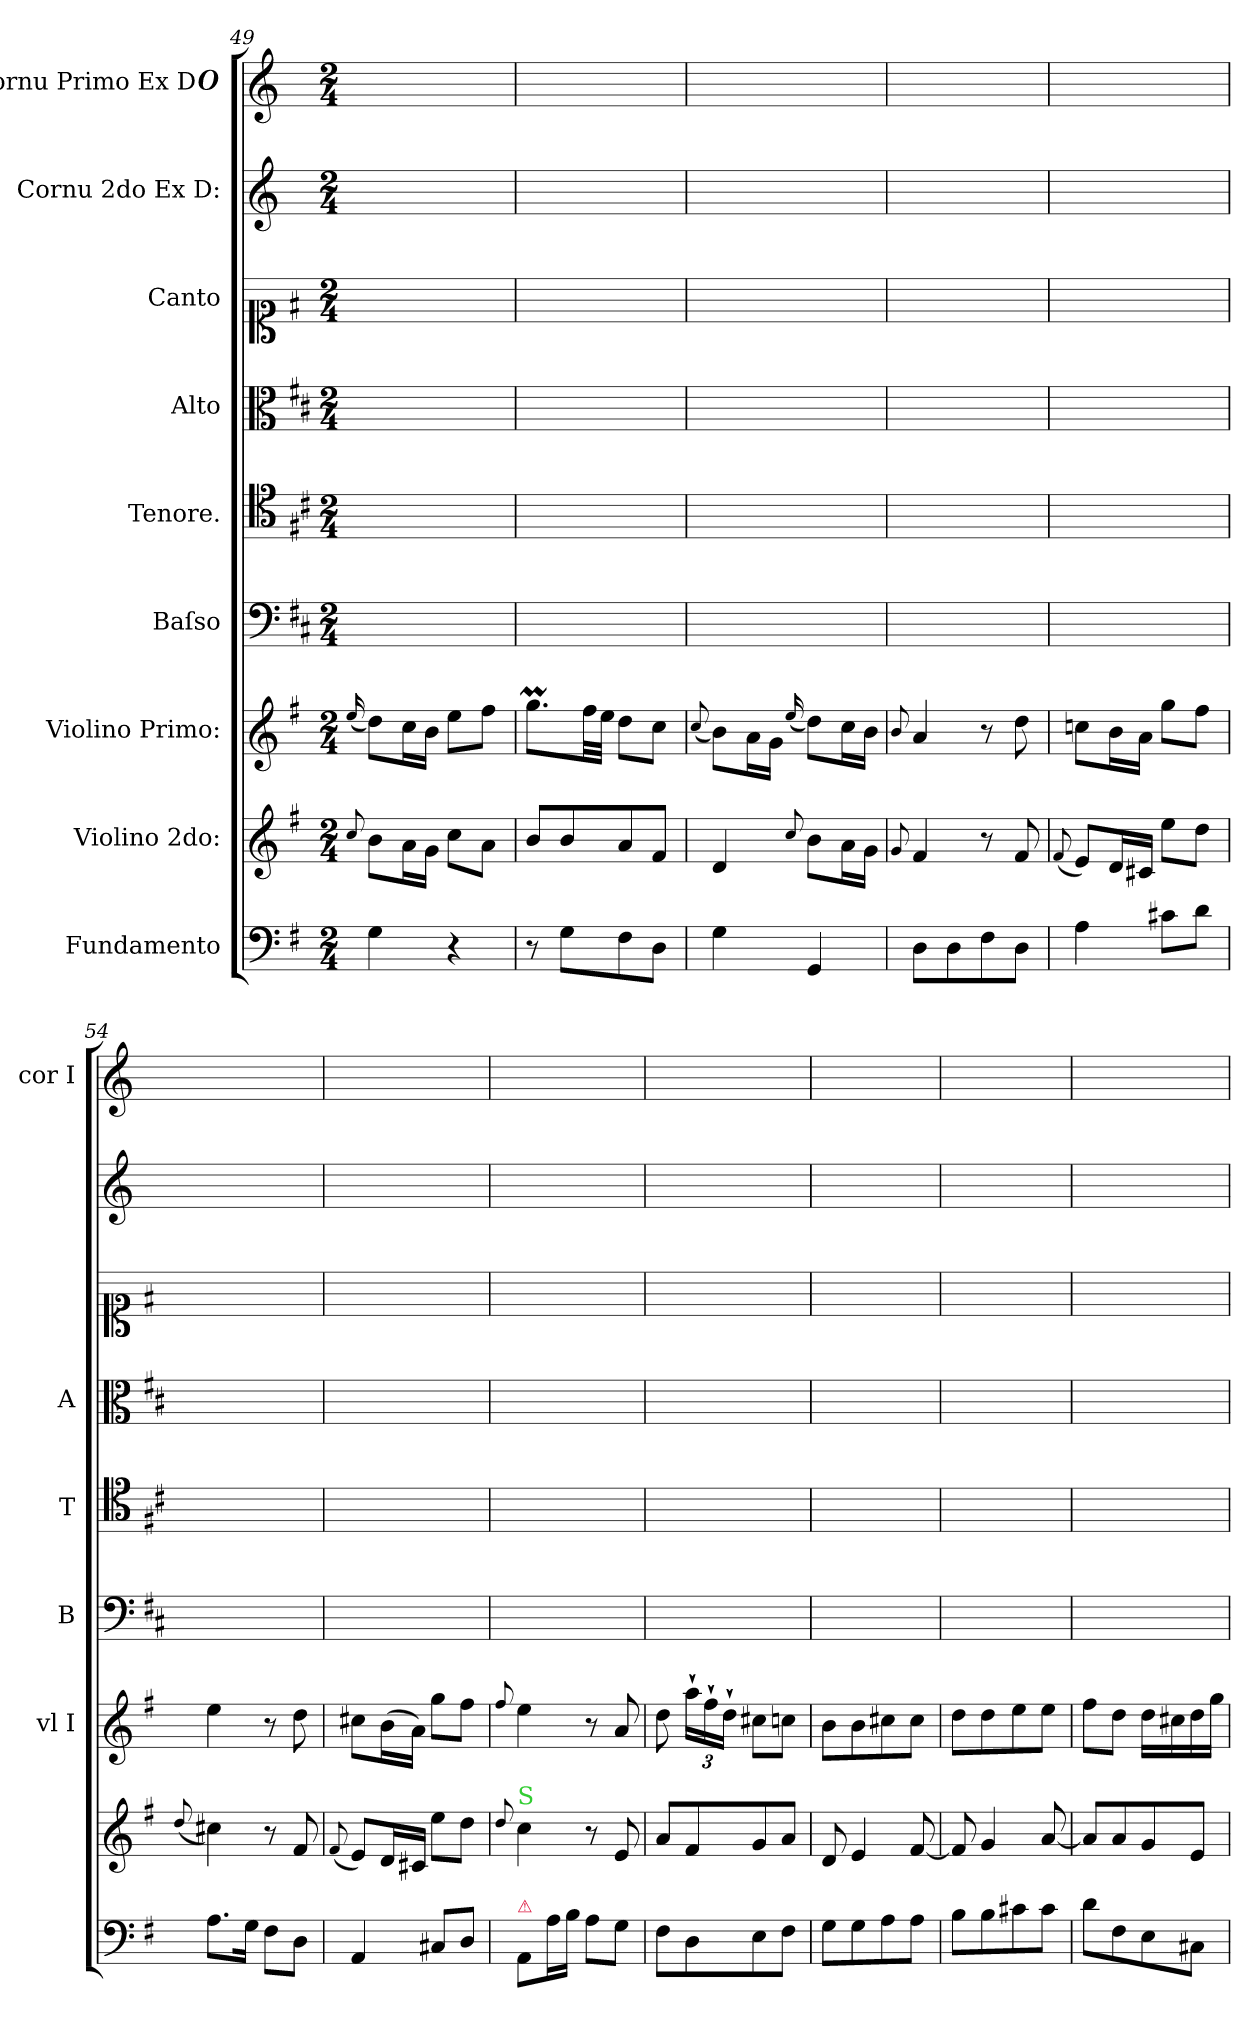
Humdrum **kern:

**kern	**kern	**kern	**kern	**kern	**kern	**kern	**kern	**kern
*part9	*part8	*part7	*part6	*part5	*part4	*part3	*part2	*part1
*staff9	*staff8	*staff7	*staff6	*staff5	*staff4	*staff3	*staff2	*staff1
*I"Fundamento	*I"Violino 2do:	*I"Violino Primo:	*I"Baſso	*I"Tenore.	*I"Alto	*I"Canto	*I"Cornu 2do Ex D:	*I"Cornu Primo Ex D#
*	*	*I'vl I	*I'B	*I'T	*I'A	*	*	*I'cor I
*clefF4	*clefG2	*clefG2	*clefF4	*clefC4	*clefC3	*clefC1	*clefG2	*clefG2
*	*	*	*	*	*	*	*ITrd6c10	*ITrd6c10
*k[f#]	*k[f#]	*k[f#]	*k[f#c#]	*k[f#c#]	*k[f#c#]	*k[f#]	*k[f#c#]	*k[f#c#]
*M2/4	*M2/4	*M2/4	*M2/4	*M2/4	*M2/4	*M2/4	*M2/4	*M2/4
=49	=49	=49	=49	=49	=49	=49	=49	=49
.	8qqcc/	(16qqee/	.	.	.	.	.	.
4G\	8b\L	8dd\L)	2ryy	2ryy	2ryy	2ryy	2ryy	2ryy
.	16a\L	16cc\L	.	.	.	.	.	.
.	16g\JJ	16b\JJ	.	.	.	.	.	.
4r	8cc\L	8ee\L	.	.	.	.	.	.
.	8a\J	8ff#\J	.	.	.	.	.	.
=50	=50	=50	=50	=50	=50	=50	=50	=50
8r	8b/L	8.ggM\L	2ryy	2ryy	2ryy	2ryy	2ryy	2ryy
8G\L	8b/	.	.	.	.	.	.	.
.	.	32ff#\LL	.	.	.	.	.	.
.	.	32ee\JJJ	.	.	.	.	.	.
8F#\	8a/	8dd\L	.	.	.	.	.	.
8D\J	8f#/J	8cc\J	.	.	.	.	.	.
=51	=51	=51	=51	=51	=51	=51	=51	=51
.	.	(8qqcc/	.	.	.	.	.	.
4G\	4d/	8b\L)	2ryy	2ryy	2ryy	2ryy	2ryy	2ryy
.	.	16a\L	.	.	.	.	.	.
.	.	16g\JJ	.	.	.	.	.	.
.	8qqcc/	(16qqee/	.	.	.	.	.	.
4GG/	8b\L	8dd\L)	.	.	.	.	.	.
.	16a\L	16cc\L	.	.	.	.	.	.
.	16g\JJ	16b\JJ	.	.	.	.	.	.
=52	=52	=52	=52	=52	=52	=52	=52	=52
.	8qqg/	8qqb/	.	.	.	.	.	.
8D\L	4f#/	4a/	2ryy	2ryy	2ryy	2ryy	2ryy	2ryy
8D\	.	.	.	.	.	.	.	.
8F#\	8r	8r	.	.	.	.	.	.
8D\J	8f#/	8dd\	.	.	.	.	.	.
=53	=53	=53	=53	=53	=53	=53	=53	=53
.	(8qqf#/	.	.	.	.	.	.	.
4A\	8e/L)	8ccn\L	2ryy	2ryy	2ryy	2ryy	2ryy	2ryy
.	16d/L	16b\L	.	.	.	.	.	.
.	16c#X/JJ	16a\JJ	.	.	.	.	.	.
8c#X\L	8ee\L	8gg\L	.	.	.	.	.	.
8d\J	8dd\J	8ff#\J	.	.	.	.	.	.
=54	=54	=54	=54	=54	=54	=54	=54	=54
.	(8qqdd/	.	.	.	.	.	.	.
8.A\L	4cc#X\)	4ee\	2ryy	2ryy	2ryy	2ryy	2ryy	2ryy
16G\Jk	.	.	.	.	.	.	.	.
8F#\L	8r	8r	.	.	.	.	.	.
8D\J	8f#/	8dd\	.	.	.	.	.	.
=55	=55	=55	=55	=55	=55	=55	=55	=55
.	(8qqf#/	.	.	.	.	.	.	.
4AA/	8e/L)	8cc#X\L	2ryy	2ryy	2ryy	2ryy	2ryy	2ryy
.	16d/L	(16b\L	.	.	.	.	.	.
.	16c#X/JJ	16a\JJ)	.	.	.	.	.	.
8C#X/L	8ee\L	8gg\L	.	.	.	.	.	.
8D/J	8dd\J	8ff#\J	.	.	.	.	.	.
=56	=56	=56	=56	=56	=56	=56	=56	=56
.	8qqdd/	8qqff#/	.	.	.	.	.	.
!	!LO:TX:a:color=limegreen:t=S	!	!	!	!	!	!	!
!LO:TX:a:color=crimson:t=⚠	!	!	!	!	!	!	!	!
8AA\L	4cc\	4ee\	2ryy	2ryy	2ryy	2ryy	2ryy	2ryy
16A\L	.	.	.	.	.	.	.	.
16B\JJ	.	.	.	.	.	.	.	.
8A\L	8r	8r	.	.	.	.	.	.
8G\J	8e/	8a/	.	.	.	.	.	.
=57	=57	=57	=57	=57	=57	=57	=57	=57
8F#\L	8a/L	8dd\	2ryy	2ryy	2ryy	2ryy	2ryy	2ryy
8D\	8f#/	24aa`\LL	.	.	.	.	.	.
.	.	24ff#`\	.	.	.	.	.	.
.	.	24dd`\JJ	.	.	.	.	.	.
8E\	8g/	8cc#X\L	.	.	.	.	.	.
8F#\J	8a/J	8ccn\J	.	.	.	.	.	.
=58	=58	=58	=58	=58	=58	=58	=58	=58
8G\L	8d/	8b\L	2ryy	2ryy	2ryy	2ryy	2ryy	2ryy
8G\	4e/	8b\	.	.	.	.	.	.
8A\	.	8cc#X\	.	.	.	.	.	.
8A\J	[8f#/	8cc#\J	.	.	.	.	.	.
=59	=59	=59	=59	=59	=59	=59	=59	=59
8B\L	8f#/]	8dd\L	2ryy	2ryy	2ryy	2ryy	2ryy	2ryy
8B\	4g/	8dd\	.	.	.	.	.	.
8c#X\	.	8ee\	.	.	.	.	.	.
8c#\J	[8a/	8ee\J	.	.	.	.	.	.
=60	=60	=60	=60	=60	=60	=60	=60	=60
8d\L	8a/L]	8ff#\L	2ryy	2ryy	2ryy	2ryy	2ryy	2ryy
8F#\	8a/	8dd\J	.	.	.	.	.	.
8E\	8g/	16dd\LL	.	.	.	.	.	.
.	.	16cc#X\	.	.	.	.	.	.
8C#X\J	8e/J	16dd\	.	.	.	.	.	.
.	.	16gg\JJ	.	.	.	.	.	.
=	=	=	=	=	=	=	=	=
*-	*-	*-	*-	*-	*-	*-	*-	*-
